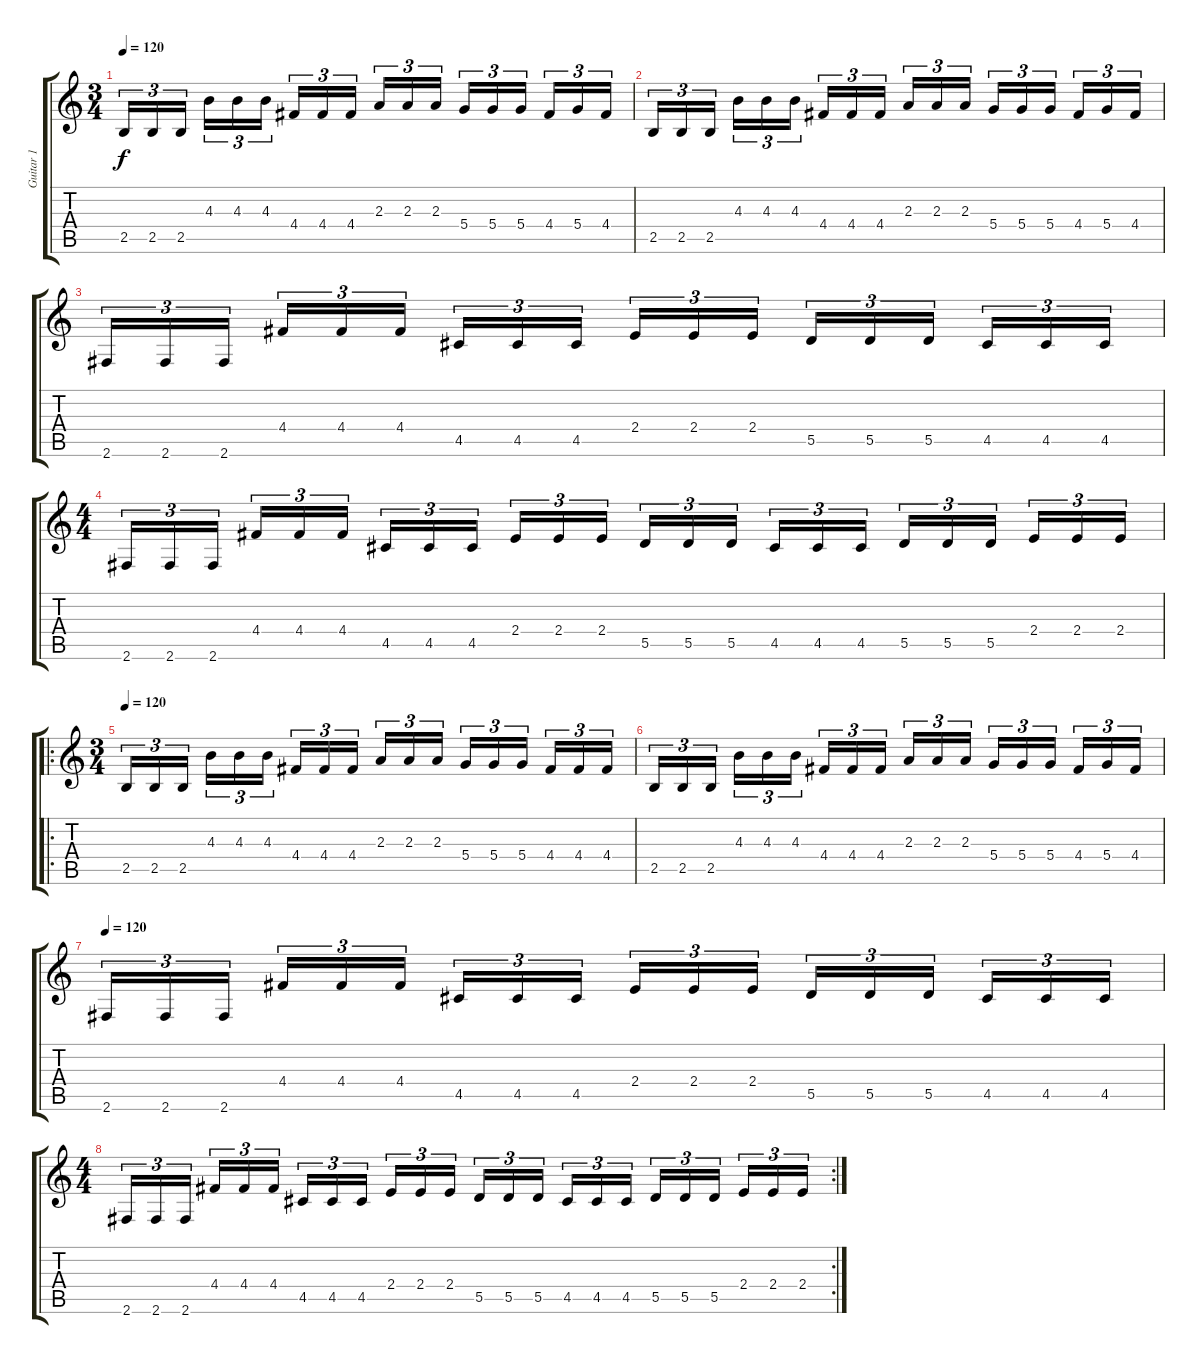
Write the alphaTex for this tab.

\track ("Guitar 1" "Guitar 1") {instrument distortionguitar}
\staff {score tabs}
\tuning (E4 B3 G3 D3 A2 E2) {hide}
\ts (3 4)
\tempo 120
\clef g2
\ks c
2.5.16{tu (3 2) dy f} 2.5.16{tu (3 2)} 2.5.16{tu (3 2)} 4.3.16{tu (3 2)} 4.3.16{tu (3 2)} 4.3.16{tu (3 2)} 4.4.16{tu (3 2)} 4.4.16{tu (3 2)} 4.4.16{tu (3 2)} 2.3.16{tu (3 2)} 2.3.16{tu (3 2)} 2.3.16{tu (3 2)} 5.4.16{tu (3 2)} 5.4.16{tu (3 2)} 5.4.16{tu (3 2)} 4.4.16{tu (3 2)} 5.4.16{tu (3 2)} 4.4.16{tu (3 2)} |
2.5.16{tu (3 2)} 2.5.16{tu (3 2)} 2.5.16{tu (3 2)} 4.3.16{tu (3 2)} 4.3.16{tu (3 2)} 4.3.16{tu (3 2)} 4.4.16{tu (3 2)} 4.4.16{tu (3 2)} 4.4.16{tu (3 2)} 2.3.16{tu (3 2)} 2.3.16{tu (3 2)} 2.3.16{tu (3 2)} 5.4.16{tu (3 2)} 5.4.16{tu (3 2)} 5.4.16{tu (3 2)} 4.4.16{tu (3 2)} 5.4.16{tu (3 2)} 4.4.16{tu (3 2)} |
2.6.16{tu (3 2)} 2.6.16{tu (3 2)} 2.6.16{tu (3 2)} 4.4.16{tu (3 2)} 4.4.16{tu (3 2)} 4.4.16{tu (3 2)} 4.5.16{tu (3 2)} 4.5.16{tu (3 2)} 4.5.16{tu (3 2)} 2.4.16{tu (3 2)} 2.4.16{tu (3 2)} 2.4.16{tu (3 2)} 5.5.16{tu (3 2)} 5.5.16{tu (3 2)} 5.5.16{tu (3 2)} 4.5.16{tu (3 2)} 4.5.16{tu (3 2)} 4.5.16{tu (3 2)} |
\ts (4 4)
2.6.16{tu (3 2)} 2.6.16{tu (3 2)} 2.6.16{tu (3 2)} 4.4.16{tu (3 2)} 4.4.16{tu (3 2)} 4.4.16{tu (3 2)} 4.5.16{tu (3 2)} 4.5.16{tu (3 2)} 4.5.16{tu (3 2)} 2.4.16{tu (3 2)} 2.4.16{tu (3 2)} 2.4.16{tu (3 2)} 5.5.16{tu (3 2)} 5.5.16{tu (3 2)} 5.5.16{tu (3 2)} 4.5.16{tu (3 2)} 4.5.16{tu (3 2)} 4.5.16{tu (3 2)} 5.5.16{tu (3 2)} 5.5.16{tu (3 2)} 5.5.16{tu (3 2)} 2.4.16{tu (3 2)} 2.4.16{tu (3 2)} 2.4.16{tu (3 2)} |
\ro
\ts (3 4)
\tempo 120
2.5.16{tu (3 2)} 2.5.16{tu (3 2)} 2.5.16{tu (3 2)} 4.3.16{tu (3 2)} 4.3.16{tu (3 2)} 4.3.16{tu (3 2)} 4.4.16{tu (3 2)} 4.4.16{tu (3 2)} 4.4.16{tu (3 2)} 2.3.16{tu (3 2)} 2.3.16{tu (3 2)} 2.3.16{tu (3 2)} 5.4.16{tu (3 2)} 5.4.16{tu (3 2)} 5.4.16{tu (3 2)} 4.4.16{tu (3 2)} 4.4.16{tu (3 2)} 4.4.16{tu (3 2)} |
2.5.16{tu (3 2)} 2.5.16{tu (3 2)} 2.5.16{tu (3 2)} 4.3.16{tu (3 2)} 4.3.16{tu (3 2)} 4.3.16{tu (3 2)} 4.4.16{tu (3 2)} 4.4.16{tu (3 2)} 4.4.16{tu (3 2)} 2.3.16{tu (3 2)} 2.3.16{tu (3 2)} 2.3.16{tu (3 2)} 5.4.16{tu (3 2)} 5.4.16{tu (3 2)} 5.4.16{tu (3 2)} 4.4.16{tu (3 2)} 5.4.16{tu (3 2)} 4.4.16{tu (3 2)} |
\tempo 120
2.6.16{tu (3 2)} 2.6.16{tu (3 2)} 2.6.16{tu (3 2)} 4.4.16{tu (3 2)} 4.4.16{tu (3 2)} 4.4.16{tu (3 2)} 4.5.16{tu (3 2)} 4.5.16{tu (3 2)} 4.5.16{tu (3 2)} 2.4.16{tu (3 2)} 2.4.16{tu (3 2)} 2.4.16{tu (3 2)} 5.5.16{tu (3 2)} 5.5.16{tu (3 2)} 5.5.16{tu (3 2)} 4.5.16{tu (3 2)} 4.5.16{tu (3 2)} 4.5.16{tu (3 2)} |
\rc 2
\ts (4 4)
2.6.16{tu (3 2)} 2.6.16{tu (3 2)} 2.6.16{tu (3 2)} 4.4.16{tu (3 2)} 4.4.16{tu (3 2)} 4.4.16{tu (3 2)} 4.5.16{tu (3 2)} 4.5.16{tu (3 2)} 4.5.16{tu (3 2)} 2.4.16{tu (3 2)} 2.4.16{tu (3 2)} 2.4.16{tu (3 2)} 5.5.16{tu (3 2)} 5.5.16{tu (3 2)} 5.5.16{tu (3 2)} 4.5.16{tu (3 2)} 4.5.16{tu (3 2)} 4.5.16{tu (3 2)} 5.5.16{tu (3 2)} 5.5.16{tu (3 2)} 5.5.16{tu (3 2)} 2.4.16{tu (3 2)} 2.4.16{tu (3 2)} 2.4.16{tu (3 2)}
